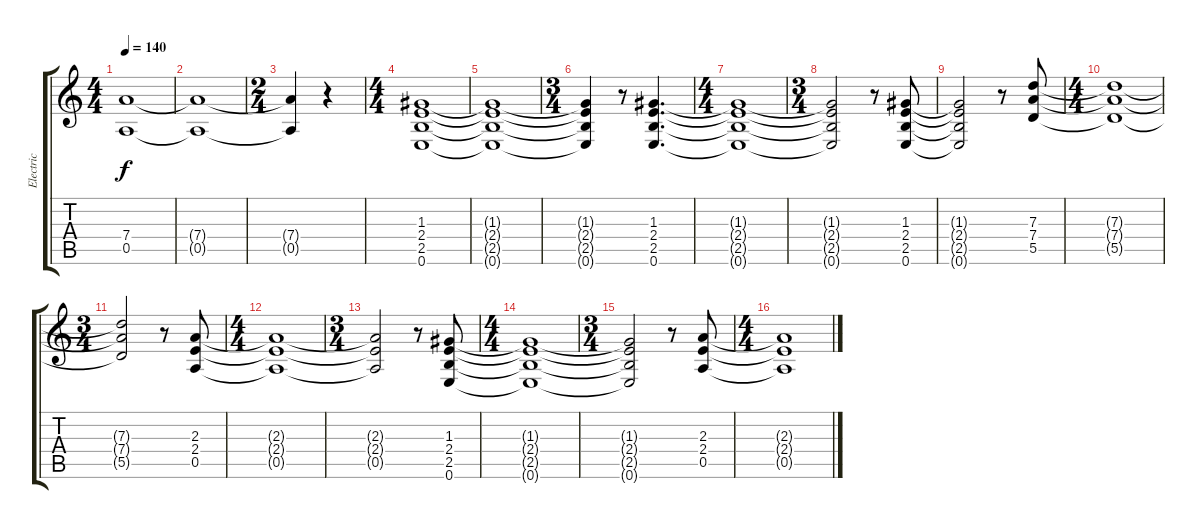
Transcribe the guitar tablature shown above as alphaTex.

\track ("Electric" "Electric") {instrument overdrivenguitar}
\staff {score tabs}
\tuning (E4 B3 G3 D3 A2 E2) {hide}
\ts (4 4)
\tempo 140
\clef g2
\ks c
(7.4 0.5).1{dy f} |
(7.4{t} 0.5{t}).1 |
\ts (2 4)
(7.4{t} 0.5{t}).4 r.4 |
\ts (4 4)
(1.3 2.4 2.5 0.6).1 |
(1.3{t} 2.4{t} 2.5{t} 0.6{t}).1 |
\ts (3 4)
(1.3{t} 2.4{t} 2.5{t} 0.6{t}).4 r.8 (1.3 2.4 2.5 0.6).4{d} |
\ts (4 4)
(1.3{t} 2.4{t} 2.5{t} 0.6{t}).1 |
\ts (3 4)
(1.3{t} 2.4{t} 2.5{t} 0.6{t}).2 r.8 (1.3 2.4 2.5 0.6).8 |
(1.3{t} 2.4{t} 2.5{t} 0.6{t}).2 r.8 (7.3 7.4 5.5).8 |
\ts (4 4)
(7.3{t} 7.4{t} 5.5{t}).1 |
\ts (3 4)
(7.3{t} 7.4{t} 5.5{t}).2 r.8 (2.3 2.4 0.5).8 |
\ts (4 4)
(2.3{t} 2.4{t} 0.5{t}).1 |
\ts (3 4)
(2.3{t} 2.4{t} 0.5{t}).2 r.8 (1.3 2.4 2.5 0.6).8 |
\ts (4 4)
(1.3{t} 2.4{t} 2.5{t} 0.6{t}).1 |
\ts (3 4)
(1.3{t} 2.4{t} 2.5{t} 0.6{t}).2 r.8 (2.3 2.4 0.5).8 |
\ts (4 4)
(2.3{t} 2.4{t} 0.5{t}).1
